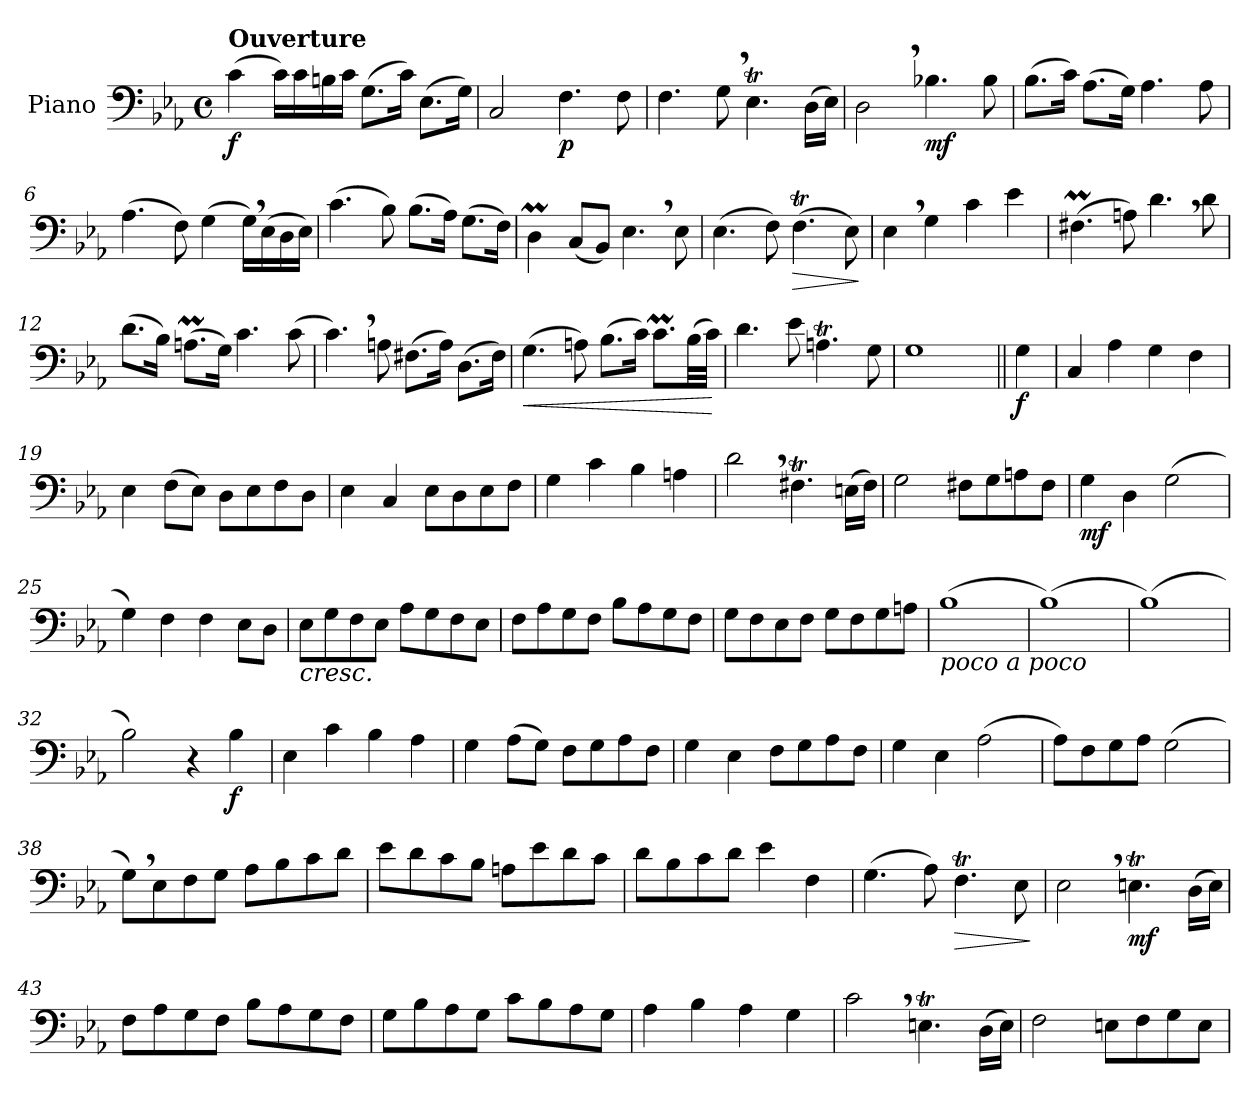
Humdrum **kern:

**kern	**dynam
*part1	*part1
*staff1	*staff1
*I"Piano	*
*I'Pno.	*
*clefF4	*
*k[b-e-a-]	*
*M4/4	*
*met(c)	*
=1	=1
!LO:TX:a:B:t=Ouverture	!
!	!LO:DY:b
(>4c\	f
16c\LL)	.
16c\	.
16Bn\	.
16c\JJ	.
(>8.G\L	.
16c\Jk)	.
(>8.E-\L	.
16G\Jk)	.
=2	=2
2C/	.
!	!LO:DY:b
4.F\	p
8F\	.
=3	=3
4.F\	.
8G,\	.
4.E-T\	.
(>16D\LL	.
16E-\JJ)	.
=4	=4
2D,\	.
!	!LO:DY:b
4.B-X\	mf
8B-\	.
!!LO:LB:g=z
=5	=5
(>8.B-\L	.
16c\Jk)	.
(>8.A-\L	.
16G\Jk)	.
4.A-\	.
8A-\	.
=6	=6
(>4.A-\	.
8F\)	.
(>4G\	.
16G,\LL)	.
(>16E-\	.
16D\	.
16E-\JJ)	.
=7	=7
(>4.c\	.
8B-\)	.
(>8.B-\L	.
16A-\Jk)	.
(>8.G\L	.
16F\Jk)	.
=8	=8
4Dm\	.
(<8C/L	.
8BB-/J)	.
4.E-,\	.
8E-\	.
!!LO:LB:g=z
=9	=9
(>4.E-\	.
8F\)	.
!	!LO:HP:b
(>4.FT\	>
8E-\)	.
.	]
=10	=10
4E-,\	.
4G\	.
4c\	.
4e-\	.
=11	=11
(>4.F#Xm\	.
8An\)	.
4.d,\	.
8d\	.
=12	=12
(>8.d\L	.
16B-\Jk)	.
(>8.Anm\L	.
16G\Jk)	.
4.c\	.
(>8c\	.
!!LO:LB:g=z
=13	=13
4.c,\)	.
8An\	.
(>8.F#X\L	.
16A\Jk)	.
(>8.D\L	.
16F#\Jk)	.
=14	=14
!	!LO:HP:b
(>4.G\	<
8An\)	.
(>8.B-\L	.
16c\Jk)	.
8.cM\L	.
(>32B-\LL	.
32c\JJJ)	.
.	[
=15	=15
4.d\	.
8e-\	.
4.Ant\	.
8G\	.
=16	=16
1G	.
!!LO:LB:g=z
=17||	=17||
!	!LO:DY:b
4G\	f
=18	=18
4C/	.
4A-\	.
4G\	.
4F\	.
=19	=19
4E-\	.
(>8F\L	.
8E-\J)	.
8D\L	.
8E-\	.
8F\	.
8D\J	.
=20	=20
4E-\	.
4C/	.
8E-\L	.
8D\	.
8E-\	.
8F\J	.
!!LO:LB:g=z
=21	=21
4G\	.
4c\	.
4B-\	.
4An\	.
=22	=22
2d,\	.
4.F#Xt\	.
(>16En\LL	.
16F#\JJ)	.
=23	=23
2G\	.
8F#X\L	.
8G\	.
8An\	.
8F#\J	.
=24	=24
!	!LO:DY:b
4G\	mf
4D\	.
(>2G\	.
!!LO:LB:g=z
=25	=25
4G\)	.
4F\	.
4F\	.
8E-\L	.
8D\J	.
=26	=26
!LO:TX:b:i:t=cresc.	!
8E-\L	.
8G\	.
8F\	.
8E-\J	.
8A-\L	.
8G\	.
8F\	.
8E-\J	.
=27	=27
8F\L	.
8A-\	.
8G\	.
8F\J	.
8B-\L	.
8A-\	.
8G\	.
8F\J	.
=28	=28
8G\L	.
8F\	.
8E-\	.
8F\J	.
8G\L	.
8F\	.
8G\	.
8An\J	.
!!LO:LB:g=z
=29	=29
!LO:TX:b:i:t=poco a poco	!
(>1B-	.
=30	=30
(>1B-)	.
=31	=31
(>1B-)	.
=32	=32
2B-\)	.
4r	.
!	!LO:DY:b
4B-\	f
!!LO:LB:g=z
=33	=33
4E-\	.
4c\	.
4B-\	.
4A-\	.
=34	=34
4G\	.
(>8A-\L	.
8G\J)	.
8F\L	.
8G\	.
8A-\	.
8F\J	.
=35	=35
4G\	.
4E-\	.
8F\L	.
8G\	.
8A-\	.
8F\J	.
=36	=36
4G\	.
4E-\	.
(>2A-\	.
!!LO:LB:g=z
=37	=37
8A-\L)	.
8F\	.
8G\	.
8A-\J	.
(>2G\	.
=38	=38
8G,\L)	.
8E-\	.
8F\	.
8G\J	.
8A-\L	.
8B-\	.
8c\	.
8d\J	.
=39	=39
8e-\L	.
8d\	.
8c\	.
8B-\J	.
8An\L	.
8e-\	.
8d\	.
8c\J	.
=40	=40
8d\L	.
8B-\	.
8c\	.
8d\J	.
4e-\	.
4F\	.
!!LO:PB:g=z
=41	=41
(>4.G\	.
8A-\)	.
!	!LO:HP:b
4.FT\	>
8E-\	.
.	]
=42	=42
2E-,\	.
!	!LO:DY:b
4.Ent\	mf
(>16D\LL	.
16E\JJ)	.
=43	=43
8F\L	.
8A-\	.
8G\	.
8F\J	.
8B-\L	.
8A-\	.
8G\	.
8F\J	.
=44	=44
8G\L	.
8B-\	.
8A-\	.
8G\J	.
8c\L	.
8B-\	.
8A-\	.
8G\J	.
!!LO:LB:g=z
=45	=45
4A-\	.
4B-\	.
4A-\	.
4G\	.
=46	=46
2c,\	.
4.Ent\	.
(>16D\LL	.
16E\JJ)	.
=47	=47
2F\	.
8En\L	.
8F\	.
8G\	.
8E\J	.
=	=
*-	*-
